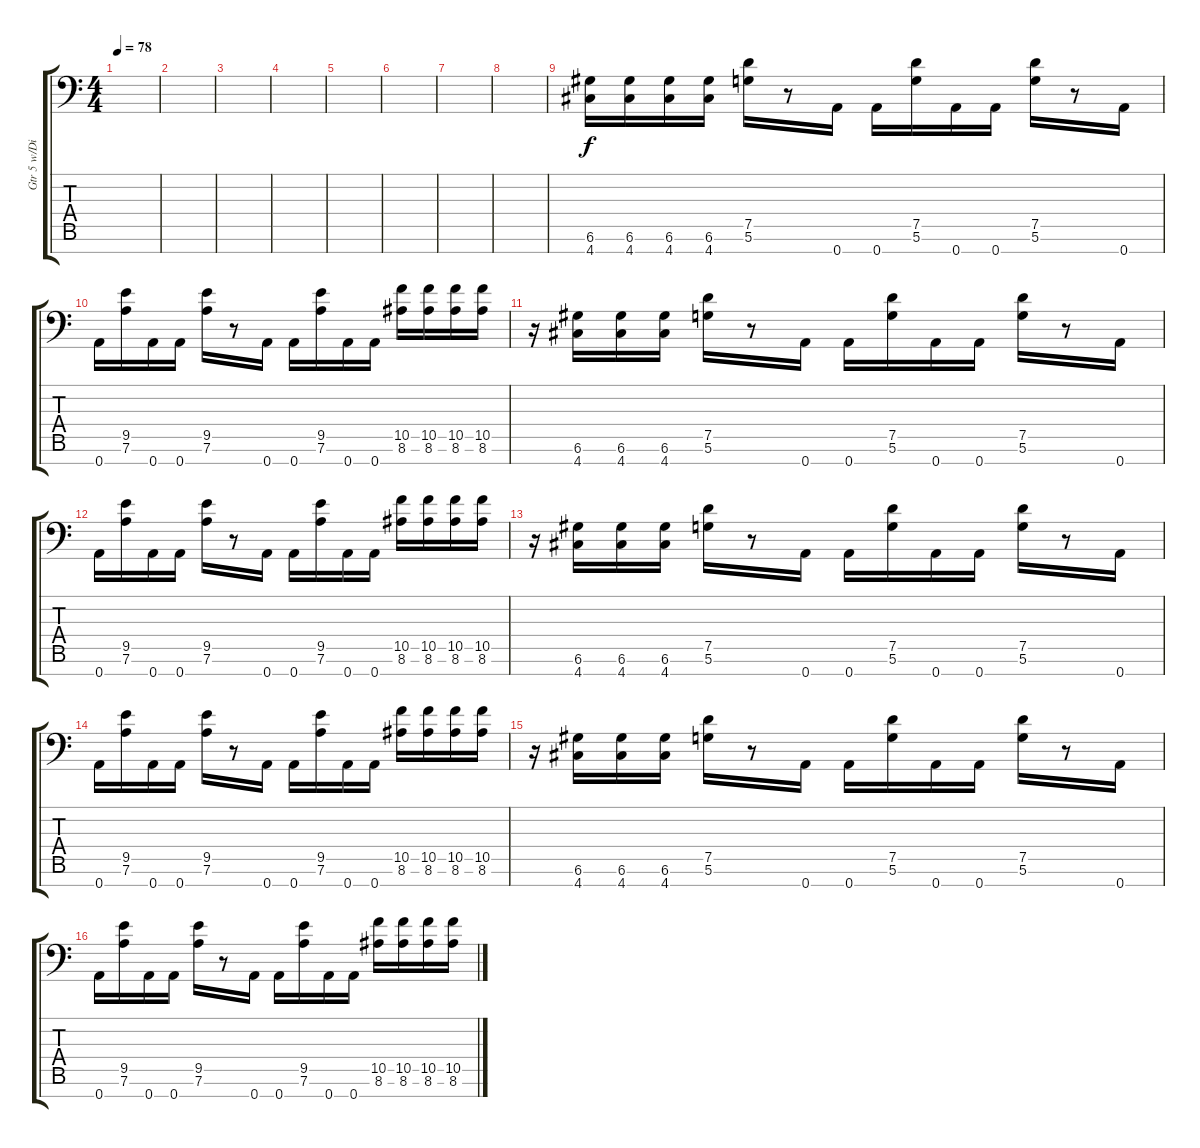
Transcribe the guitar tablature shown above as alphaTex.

\track ("Gtr 5 w/Dist." "Gtr 5 w/Di") {instrument electricguitarjazz}
\staff {score tabs}
\tuning (D4 A3 F3 C3 G2 D2 A1) {hide}
\ts (4 4)
\tempo 78
\clef f4
\ks c
|
|
|
|
|
|
|
|
(6.6 4.7).16 (6.6 4.7).16 (6.6 4.7).16 (6.6 4.7).16 (7.5 5.6).16 r.8 0.7.16 0.7.16 (7.5 5.6).16 0.7.16 0.7.16 (7.5 5.6).16 r.8 0.7.16 |
0.7.16 (9.5 7.6).16 0.7.16 0.7.16 (9.5 7.6).16 r.8 0.7.16 0.7.16 (9.5 7.6).16 0.7.16 0.7.16 (10.5 8.6).16 (10.5 8.6).16 (10.5 8.6).16 (10.5 8.6).16 |
r.16 (6.6 4.7).16 (6.6 4.7).16 (6.6 4.7).16 (7.5 5.6).16 r.8 0.7.16 0.7.16 (7.5 5.6).16 0.7.16 0.7.16 (7.5 5.6).16 r.8 0.7.16 |
0.7.16 (9.5 7.6).16 0.7.16 0.7.16 (9.5 7.6).16 r.8 0.7.16 0.7.16 (9.5 7.6).16 0.7.16 0.7.16 (10.5 8.6).16 (10.5 8.6).16 (10.5 8.6).16 (10.5 8.6).16 |
r.16 (6.6 4.7).16 (6.6 4.7).16 (6.6 4.7).16 (7.5 5.6).16 r.8 0.7.16 0.7.16 (7.5 5.6).16 0.7.16 0.7.16 (7.5 5.6).16 r.8 0.7.16 |
0.7.16 (9.5 7.6).16 0.7.16 0.7.16 (9.5 7.6).16 r.8 0.7.16 0.7.16 (9.5 7.6).16 0.7.16 0.7.16 (10.5 8.6).16 (10.5 8.6).16 (10.5 8.6).16 (10.5 8.6).16 |
r.16 (6.6 4.7).16 (6.6 4.7).16 (6.6 4.7).16 (7.5 5.6).16 r.8 0.7.16 0.7.16 (7.5 5.6).16 0.7.16 0.7.16 (7.5 5.6).16 r.8 0.7.16 |
0.7.16 (9.5 7.6).16 0.7.16 0.7.16 (9.5 7.6).16 r.8 0.7.16 0.7.16 (9.5 7.6).16 0.7.16 0.7.16 (10.5 8.6).16 (10.5 8.6).16 (10.5 8.6).16 (10.5 8.6).16
